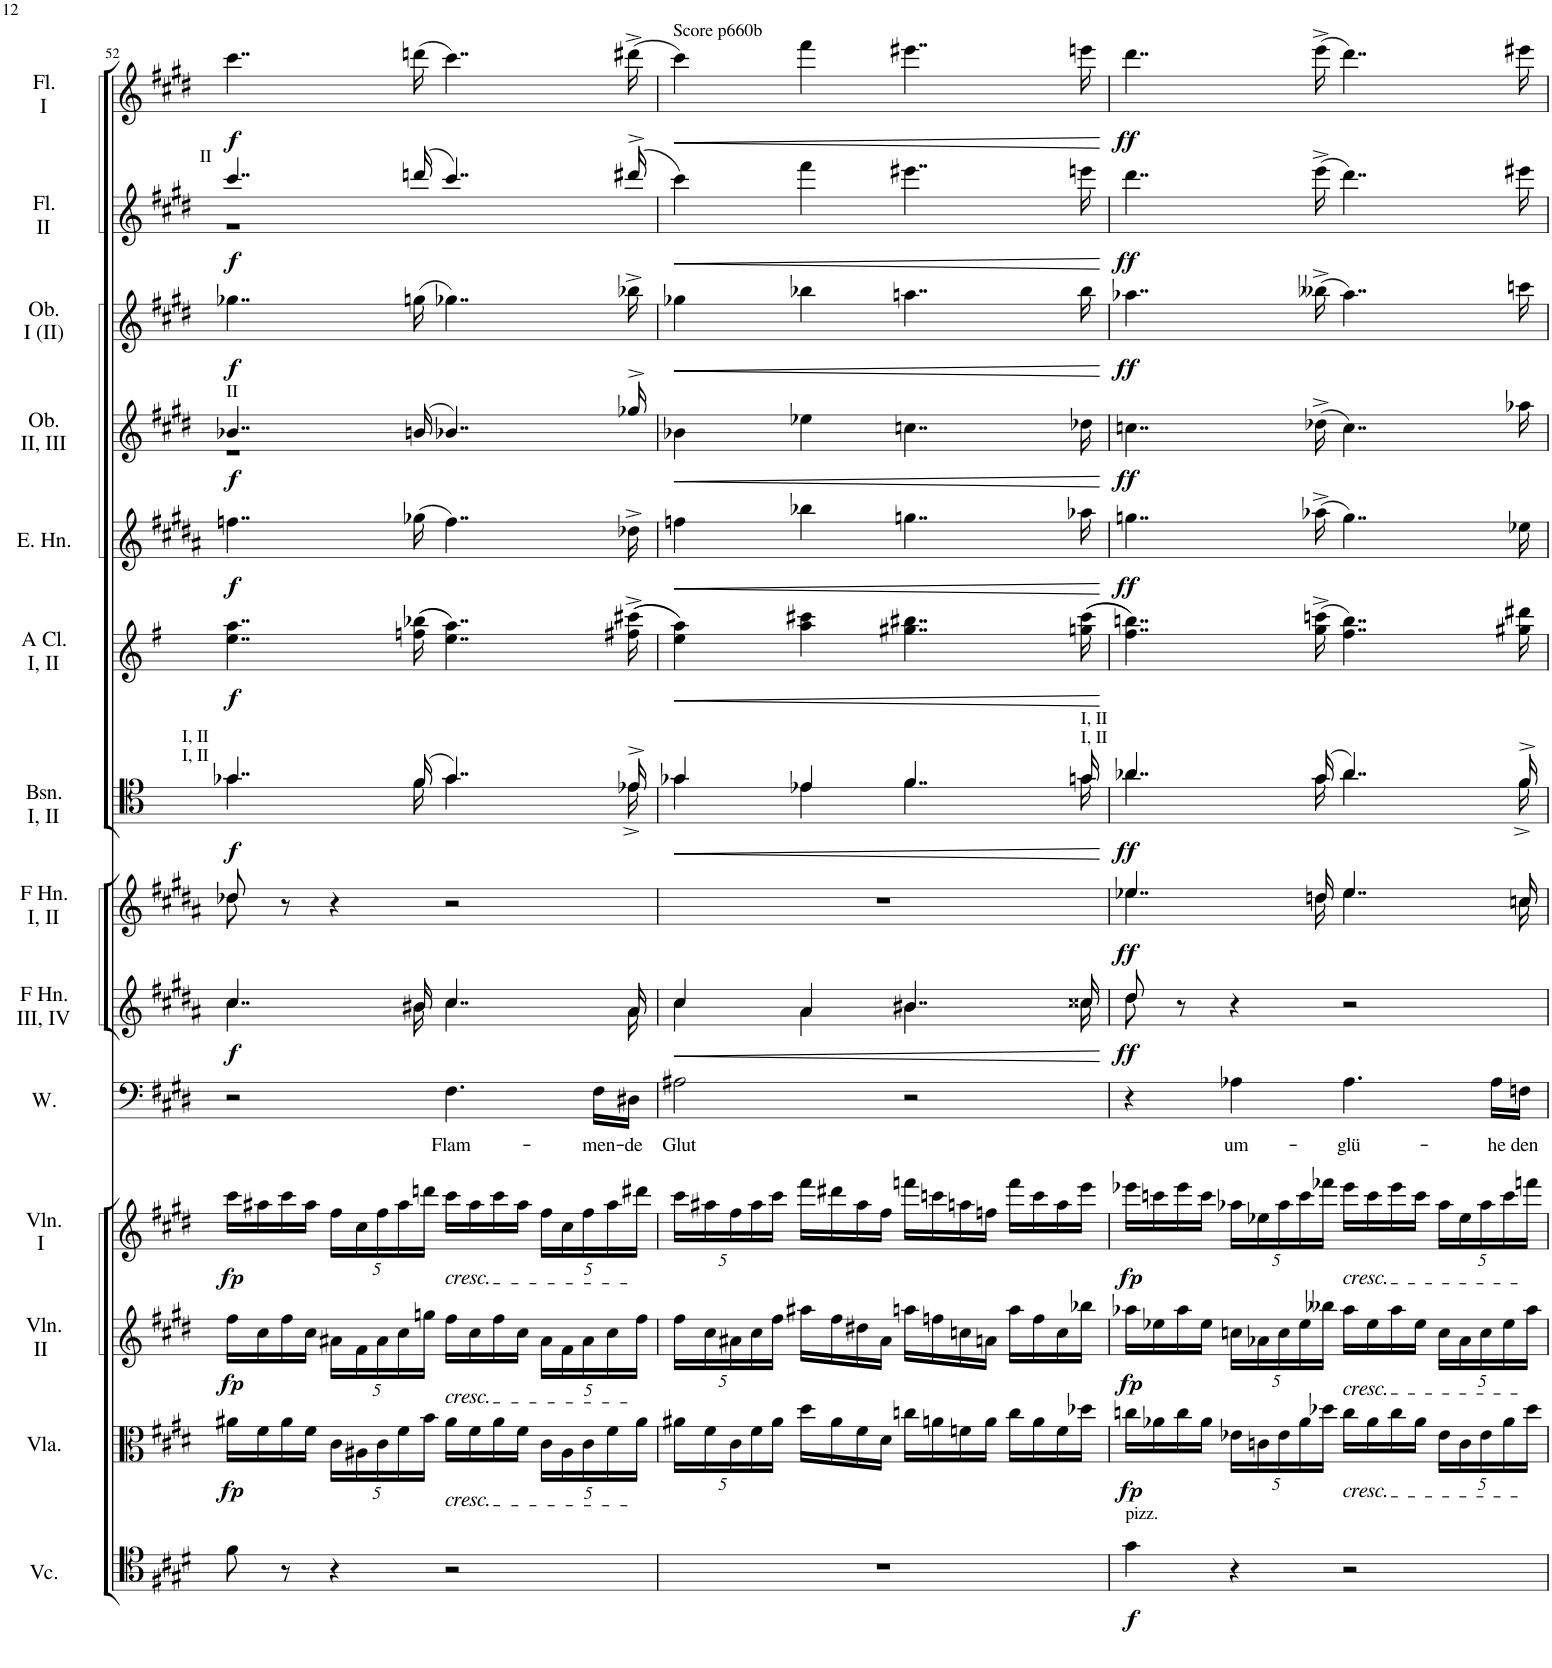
**kern	**text	**kern	**dynam	**kern	**dynam	**kern	**dynam	**kern	**dynam	**kern	**text	**kern	**dynam	**kern	**dynam	**kern	**dynam	**kern	**dynam	**kern	**dynam	**kern	**dynam	**kern	**dynam	**kern	**dynam	**kern	**dynam
*part15	*part15	*part14	*part14	*part13	*part13	*part12	*part12	*part11	*part11	*part10	*part10	*part9	*part9	*part8	*part8	*part7	*part7	*part6	*part6	*part5	*part5	*part4	*part4	*part3	*part3	*part2	*part2	*part1	*part1
*staff15	*staff15	*staff14	*staff14	*staff13	*staff13	*staff12	*staff12	*staff11	*staff11	*staff10	*staff10	*staff9	*staff9	*staff8	*staff8	*staff7	*staff7	*staff6	*staff6	*staff5	*staff5	*staff4	*staff4	*staff3	*staff3	*staff2	*staff2	*staff1	*staff1
*I"Bassoon (Wotan)	*	*I"Violoncello	*	*I"Viola	*	*I"Violin II	*	*I"Violin I	*	*I"Wotan	*	*I"Horn in F III, IV	*	*I"Horn in F I, II	*	*I"Bassoon I, II	*	*I"Clarinet in A I, II	*	*I"English Horn	*	*I"Oboe II, III	*	*I"Oboe I (II)	*	*I"Flute II	*	*I"Flute I	*
*I'Bsn. (W)	*	*I'Vc.	*	*I'Vla.	*	*I'Vln. II	*	*I'Vln. I	*	*I'W.	*	*	*	*	*	*I'Bsn. I, II	*	*	*	*I'E. Hn.	*	*I'Ob. II, III	*	*I'Ob. I (II)	*	*I'Fl. II	*	*I'Fl. I	*
!!LO:PB:g=z
*clefF4	*	*clefC4	*	*clefC3	*	*clefG2	*	*clefG2	*	*clefF4	*	*clefG2	*	*clefG2	*	*clefC4	*	*clefG2	*	*clefG2	*	*clefG2	*	*clefG2	*	*clefG2	*	*clefG2	*
*	*	*	*	*	*	*	*	*	*	*	*	*Trd4c7	*	*Trd4c7	*	*	*	*Trd2c3	*	*Trd4c7	*	*	*	*	*	*	*	*	*
*k[f#c#g#d#]	*	*k[f#c#g#d#]	*	*k[f#c#g#d#]	*	*k[f#c#g#d#]	*	*k[f#c#g#d#]	*	*k[f#c#g#d#]	*	*k[f#c#g#d#a#]	*	*k[f#c#g#d#a#]	*	*k[]	*	*k[f#]	*	*k[f#c#g#d#a#]	*	*k[f#c#g#d#]	*	*k[f#c#g#d#]	*	*k[f#c#g#d#]	*	*k[f#c#g#d#]	*
*M4/4	*	*M4/4	*	*M4/4	*	*M4/4	*	*M4/4	*	*M4/4	*	*M4/4	*	*M4/4	*	*M4/4	*	*M4/4	*	*M4/4	*	*M4/4	*	*M4/4	*	*M4/4	*	*M4/4	*
*met(c)	*	*met(c)	*	*met(c)	*	*met(c)	*	*met(c)	*	*met(c)	*	*met(c)	*	*met(c)	*	*met(c)	*	*met(c)	*	*met(c)	*	*met(c)	*	*met(c)	*	*met(c)	*	*met(c)	*
=52	=52	=52	=52	=52	=52	=52	=52	=52	=52	=52	=52	=52	=52	=52	=52	=52	=52	=52	=52	=52	=52	=52	=52	=52	=52	=52	=52	=52	=52
*	*	*	*	*	*	*	*	*	*	*	*	*^	*	*^	*	*^	*	*	*	*	*	*^	*	*	*	*^	*	*	*
!	!	!	!	!	!	!	!	!	!	!	!	!	!	!	!	!	!	!	!	!	!	!	!	!	!	!	!	!	!	!LO:TX:a:t=II	!	!	!	!
!	!	!	!	!	!	!	!	!	!	!	!	!	!	!	!	!	!	!	!	!	!	!	!	!	!LO:TX:a:t=II	!	!	!	!	!	!	!	!	!
!	!	!	!	!	!	!	!	!	!	!	!	!	!	!	!	!	!	!LO:TX:a:t=I, II	!	!	!	!	!	!	!	!	!	!	!	!	!	!	!	!
!	!	!	!	!	!	!	!	!	!	!	!	!	!	!	!	!	!	!LO:TX:a:t=I, II	!	!	!	!	!	!	!	!	!	!	!	!	!	!	!	!
!	!	!	!	!	!LO:DY:b	!	!LO:DY:b	!	!LO:DY:b	!	!	!	!	!LO:DY:b	!	!	!	!	!	!LO:DY:b	!	!LO:DY:b	!	!LO:DY:b	!	!	!LO:DY:b	!	!LO:DY:b	!	!	!LO:DY:b	!	!LO:DY:b
2r	.	8f#\	.	16a#X\LL	fp	16ff#\LL	fp	16ccc#\LL	fp	2r	.	4..cc#/	4..cc#\	f	8dd-X/	8dd-\	.	4..g-X/	4..g-\	f	4..ee\ 4..aa\	f	4..ffn\	f	4..b-X/	1r	f	4..gg-X\	f	4..ccc#/	1r	f	4..ccc#\	f
.	.	.	.	16f#\	.	16cc#\	.	16aa#X\	.	.	.	.	.	.	.	.	.	.	.	.	.	.	.	.	.	.	.	.	.	.	.	.	.	.
.	.	8r	.	16a#\	.	16ff#\	.	16ccc#\	.	.	.	.	.	.	8r	8ryy	.	.	.	.	.	.	.	.	.	.	.	.	.	.	.	.	.	.
.	.	.	.	16f#\JJ	.	16cc#\JJ	.	16aa#\JJ	.	.	.	.	.	.	.	.	.	.	.	.	.	.	.	.	.	.	.	.	.	.	.	.	.	.
*	*	*	*	*Xbrackettup	*	*Xbrackettup	*	*Xbrackettup	*	*	*	*	*	*	*	*	*	*	*	*	*	*	*	*	*	*	*	*	*	*	*	*	*	*
.	.	4r	.	20c#\LL	.	20a#X\LL	.	20ff#\LL	.	.	.	.	.	.	4r	4ryy	.	.	.	.	.	.	.	.	.	.	.	.	.	.	.	.	.	.
.	.	.	.	20A#X\	.	20f#\	.	20cc#\	.	.	.	.	.	.	.	.	.	.	.	.	.	.	.	.	.	.	.	.	.	.	.	.	.	.
.	.	.	.	20c#\	.	20a#\	.	20ff#\	.	.	.	.	.	.	.	.	.	.	.	.	.	.	.	.	.	.	.	.	.	.	.	.	.	.
.	.	.	.	20f#\	.	20cc#\	.	20aa#\	.	.	.	.	.	.	.	.	.	.	.	.	.	.	.	.	.	.	.	.	.	.	.	.	.	.
.	.	.	.	.	.	.	.	.	.	.	.	16b#X/	16b#\	.	.	.	.	(16f/	16f\	.	((16ffn\ 16bb-X\	.	(16gg-X\	.	(16bn/	.	.	(16ggn\	.	(16dddn/	.	.	(16dddn\	.
.	.	.	.	20b\JJ	.	20ggn\JJ	.	20dddn\JJ	.	.	.	.	.	.	.	.	.	.	.	.	.	.	.	.	.	.	.	.	.	.	.	.	.	.
!	!	!	!	!	!	!	!	!LO:TX:b:i:t=cresc.	!	!	!	!	!	!	!	!	!	!	!	!	!	!	!	!	!	!	!	!	!	!	!	!	!	!
!	!	!	!	!	!	!LO:TX:b:i:t=cresc.	!	!	!	!	!	!	!	!	!	!	!	!	!	!	!	!	!	!	!	!	!	!	!	!	!	!	!	!
!	!	!	!	!LO:TX:b:i:t=cresc.	!	!	!	!	!	!	!	!	!	!	!	!	!	!	!	!	!	!	!	!	!	!	!	!	!	!	!	!	!	!
!	!	!	!	!	!	!	!	!	!	!	!LO:LY:b	!	!	!	!	!	!	!	!	!	!	!	!	!	!	!	!	!	!	!	!	!	!	!
4.F#	Flam-	2r	.	16a#\LL	.	16ff#\LL	.	16ccc#\LL	.	4.F#\	Flam-	4..cc#/	4..cc#\	.	2r	2ryy	.	4..g-/)	4..g-\	.	4..ee\ 4..aa\))	.	4..ff\)	.	4..b-X/)	.	.	4..gg-X\)	.	4..ccc#/)	.	.	4..ccc#\)	.
.	.	.	.	16f#\	.	16cc#\	.	16aa#\	.	.	.	.	.	.	.	.	.	.	.	.	.	.	.	.	.	.	.	.	.	.	.	.	.	.
.	.	.	.	16a#\	.	16ff#\	.	16ccc#\	.	.	.	.	.	.	.	.	.	.	.	.	.	.	.	.	.	.	.	.	.	.	.	.	.	.
.	.	.	.	16f#\JJ	.	16cc#\JJ	.	16aa#\JJ	.	.	.	.	.	.	.	.	.	.	.	.	.	.	.	.	.	.	.	.	.	.	.	.	.	.
.	.	.	.	20c#\LL	.	20a#\LL	.	20ff#\LL	.	.	.	.	.	.	.	.	.	.	.	.	.	.	.	.	.	.	.	.	.	.	.	.	.	.
.	.	.	.	20A#\	.	20f#\	.	20cc#\	.	.	.	.	.	.	.	.	.	.	.	.	.	.	.	.	.	.	.	.	.	.	.	.	.	.
.	.	.	.	20c#\	.	20a#\	.	20ff#\	.	.	.	.	.	.	.	.	.	.	.	.	.	.	.	.	.	.	.	.	.	.	.	.	.	.
!	!	!	!	!	!	!	!	!	!	!	!LO:LY:b	!	!	!	!	!	!	!	!	!	!	!	!	!	!	!	!	!	!	!	!	!	!	!
16F#\LL	-men-	.	.	.	.	.	.	.	.	16F#\LL	-men-	.	.	.	.	.	.	.	.	.	.	.	.	.	.	.	.	.	.	.	.	.	.	.
.	.	.	.	20f#\	.	20cc#\	.	20aa#\	.	.	.	.	.	.	.	.	.	.	.	.	.	.	.	.	.	.	.	.	.	.	.	.	.	.
!	!	!	!	!	!	!	!	!	!	!	!LO:LY:b	!	!	!	!	!	!	!	!	!	!	!	!	!	!	!	!	!	!	!	!	!	!	!
16D#X\JJ	-de	.	.	.	.	.	.	.	.	16D#X\JJ	-de	16a#/	16a#\	.	.	.	.	16e-X^/	16e-^\	.	((16ff#X\^ 16ccc#X\^	.	16dd-X^\	.	16gg-X^/	.	.	16bb-X^\	.	(16ddd#X^/	.	.	(16ddd#X^\	.
.	.	.	.	20a#\JJ	.	20ff#\JJ	.	20ddd#X\JJ	.	.	.	.	.	.	.	.	.	.	.	.	.	.	.	.	.	.	.	.	.	.	.	.	.	.
*	*	*	*	*	*	*	*	*	*	*	*	*	*	*	*v	*v	*	*	*	*	*	*	*	*	*v	*v	*	*	*	*v	*v	*	*	*
=53	=53	=53	=53	=53	=53	=53	=53	=53	=53	=53	=53	=53	=53	=53	=53	=53	=53	=53	=53	=53	=53	=53	=53	=53	=53	=53	=53	=53	=53	=53	=53
!	!	!	!	!	!	!	!	!	!	!	!LO:LY:b	!	!	!	!	!	!	!	!	!	!LO:HP:b	!	!LO:HP:b	!	!LO:HP:b	!	!LO:HP:b	!	!LO:HP:b	!	!LO:HP:b
2A#X	Glut	1r	.	20a#X\LL	.	20ff#\LL	.	20ccc#\LL	.	2A#X\	Glut	4cc#/	4cc#\	.	1r	.	4g-X/	4g-\	.	4ee\ 4aa\))	<	4ffn\	<	4b-X\	<	4gg-X\	<	4ccc#\)	<	4ccc#\)	<
.	.	.	.	20f#\	.	20cc#\	.	20aa#X\	.	.	.	.	.	.	.	.	.	.	.	.	.	.	.	.	.	.	.	.	.	.	.
.	.	.	.	20c#\	.	20a#X\	.	20ff#\	.	.	.	.	.	.	.	.	.	.	.	.	.	.	.	.	.	.	.	.	.	.	.
.	.	.	.	20f#\	.	20cc#\	.	20aa#\	.	.	.	.	.	.	.	.	.	.	.	.	.	.	.	.	.	.	.	.	.	.	.
.	.	.	.	20a#\JJ	.	20ff#\JJ	.	20ccc#\JJ	.	.	.	.	.	.	.	.	.	.	.	.	.	.	.	.	.	.	.	.	.	.	.
.	.	.	.	16dd#\LL	.	16aa#X\LL	.	16fff#\LL	.	.	.	4a#/	4a#\	.	.	.	4e-X/	4e-\	.	4aa\ 4ccc#X\	.	4bb-X\	.	4ee-X\	.	4bb-X\	.	4fff#\	.	4fff#\	.
.	.	.	.	16a#\	.	16ff#\	.	16ddd#X\	.	.	.	.	.	.	.	.	.	.	.	.	.	.	.	.	.	.	.	.	.	.	.
.	.	.	.	16f#\	.	16dd#X\	.	16aa#\	.	.	.	.	.	.	.	.	.	.	.	.	.	.	.	.	.	.	.	.	.	.	.
.	.	.	.	16d#\JJ	.	16a#\JJ	.	16ff#\JJ	.	.	.	.	.	.	.	.	.	.	.	.	.	.	.	.	.	.	.	.	.	.	.
2r	.	.	.	16ccn\LL	.	16aan\LL	.	16fffn\LL	.	2r	.	4..b#X/	4..b#\	.	.	.	4..f/	4..f\	.	4..gg#X\ 4..bb#X\	.	4..ggn\	.	4..ccn\	.	4..aan\	.	4..eee#X\	.	4..eee#X\	.
.	.	.	.	16an\	.	16ffn\	.	16cccn\	.	.	.	.	.	.	.	.	.	.	.	.	.	.	.	.	.	.	.	.	.	.	.
.	.	.	.	16fn\	.	16ccn\	.	16aan\	.	.	.	.	.	.	.	.	.	.	.	.	.	.	.	.	.	.	.	.	.	.	.
.	.	.	.	16a\JJ	.	16an\JJ	.	16ffn\JJ	.	.	.	.	.	.	.	.	.	.	.	.	.	.	.	.	.	.	.	.	.	.	.
.	.	.	.	16cc\LL	.	16aa\LL	.	16fff\LL	.	.	.	.	.	.	.	.	.	.	.	.	.	.	.	.	.	.	.	.	.	.	.
.	.	.	.	16a\	.	16ff\	.	16ccc\	.	.	.	.	.	.	.	.	.	.	.	.	.	.	.	.	.	.	.	.	.	.	.
.	.	.	.	16f\	.	16cc\	.	16aa\	.	.	.	.	.	.	.	.	.	.	.	.	.	.	.	.	.	.	.	.	.	.	.
.	.	.	.	16dd-X\JJ	.	16bb-X\JJ	.	16eee\JJ	.	.	.	16cc##X/	16cc##\	.	.	.	16gn/	16g\	.	((16ggn\ 16ccc#\	.	16aa-X\	.	16dd-X\	.	16bb-\	.	16eeen\	.	16eeen\	.
*	*	*	*	*	*	*	*	*	*	*	*	*v	*v	*	*	*	*v	*v	*	*	*	*	*	*	*	*	*	*	*	*	*
.	.	.	.	.	.	.	.	.	.	.	.	.	.	.	.	.	.	.	[	.	[	.	[	.	[	.	[	.	[
=54	=54	=54	=54	=54	=54	=54	=54	=54	=54	=54	=54	=54	=54	=54	=54	=54	=54	=54	=54	=54	=54	=54	=54	=54	=54	=54	=54	=54	=54
*	*	*	*	*	*	*	*	*	*	*	*	*^	*	*^	*	*^	*	*	*	*	*	*	*	*	*	*	*	*	*
!	!	!	!	!	!	!	!	!	!	!	!	!	!	!	!	!	!	!LO:TX:a:t=I, II	!	!	!	!	!	!	!	!	!	!	!	!	!	!
!	!	!	!	!	!	!	!	!	!	!	!	!	!	!	!	!	!	!LO:TX:a:t=I, II	!	!	!	!	!	!	!	!	!	!	!	!	!	!
!	!	!LO:TX:a:t=pizz.	!	!	!	!	!	!	!	!	!	!	!	!	!	!	!	!	!	!	!	!	!	!	!	!	!	!	!	!	!	!
!	!	!	!LO:DY:b	!	!LO:DY:b	!	!LO:DY:b	!	!LO:DY:b	!	!	!	!	!LO:DY:b	!	!	!LO:DY:b	!	!	!LO:DY:b	!	!	!	!LO:DY:b	!	!LO:DY:b	!	!LO:DY:b	!	!LO:DY:b	!	!LO:DY:b
4r	.	4g#\	f	16ccn\LL	fp	16aa-X\LL	fp	16eee-X\LL	fp	4r	.	8dd#/	8dd#\	ff	4..ee-X/	4..ee-\	ff	4..a-X/	4..a-\	ff	4..ff#\ 4..bbn\))	.	4..ggn\	ff	4..ccn\	ff	4..aa-X\	ff	4..ddd#\	ff	4..ddd#\	ff
.	.	.	.	16a-X\	.	16ee-X\	.	16cccn\	.	.	.	.	.	.	.	.	.	.	.	.	.	.	.	.	.	.	.	.	.	.	.	.
.	.	.	.	16cc\	.	16aa-\	.	16eee-\	.	.	.	8r	8ryy	.	.	.	.	.	.	.	.	.	.	.	.	.	.	.	.	.	.	.
.	.	.	.	16a-\JJ	.	16ee-\JJ	.	16ccc\JJ	.	.	.	.	.	.	.	.	.	.	.	.	.	.	.	.	.	.	.	.	.	.	.	.
!	!	!	!	!	!	!	!	!	!	!	!LO:LY:b	!	!	!	!	!	!	!	!	!	!	!	!	!	!	!	!	!	!	!	!	!
4A-X	um-	4r	.	20e-X\LL	.	20ccn\LL	.	20aa-X\LL	.	4A-X\	um-	4r	4ryy	.	.	.	.	.	.	.	.	.	.	.	.	.	.	.	.	.	.	.
.	.	.	.	20cn\	.	20a-X\	.	20ee-X\	.	.	.	.	.	.	.	.	.	.	.	.	.	.	.	.	.	.	.	.	.	.	.	.
.	.	.	.	20e-\	.	20cc\	.	20aa-\	.	.	.	.	.	.	.	.	.	.	.	.	.	.	.	.	.	.	.	.	.	.	.	.
.	.	.	.	20a-\	.	20ee-\	.	20ccc\	.	.	.	.	.	.	.	.	.	.	.	.	.	.	.	.	.	.	.	.	.	.	.	.
.	.	.	.	.	.	.	.	.	.	.	.	.	.	.	16ddn/	16dd\	.	(16g/	16g\	.	(16gg\^ 16cccn\^	.	(16aa-X^\	.	(16dd-X^\	.	(16bb--X^\	.	(16eee^\	.	(16eee^\	.
.	.	.	.	20dd-X\JJ	.	20bb--X\JJ	.	20fff-X\JJ	.	.	.	.	.	.	.	.	.	.	.	.	.	.	.	.	.	.	.	.	.	.	.	.
!	!	!	!	!	!	!	!	!LO:TX:b:i:t=cresc.	!	!	!	!	!	!	!	!	!	!	!	!	!	!	!	!	!	!	!	!	!	!	!	!
!	!	!	!	!	!	!LO:TX:b:i:t=cresc.	!	!	!	!	!	!	!	!	!	!	!	!	!	!	!	!	!	!	!	!	!	!	!	!	!	!
!	!	!	!	!LO:TX:b:i:t=cresc.	!	!	!	!	!	!	!	!	!	!	!	!	!	!	!	!	!	!	!	!	!	!	!	!	!	!	!	!
!	!	!	!	!	!	!	!	!	!	!	!LO:LY:b	!	!	!	!	!	!	!	!	!	!	!	!	!	!	!	!	!	!	!	!	!
4.A-	-glü-	2r	.	16cc\LL	.	16aa-\LL	.	16eee-\LL	.	4.A-\	-glü-	2r	2ryy	.	4..ee-/	4..ee-\	.	4..a-/)	4..a-\	.	4..ff#\ 4..bb\)	.	4..gg\)	.	4..cc\)	.	4..aa-\)	.	4..ddd#\)	.	4..ddd#\)	.
.	.	.	.	16a-\	.	16ee-\	.	16ccc\	.	.	.	.	.	.	.	.	.	.	.	.	.	.	.	.	.	.	.	.	.	.	.	.
.	.	.	.	16cc\	.	16aa-\	.	16eee-\	.	.	.	.	.	.	.	.	.	.	.	.	.	.	.	.	.	.	.	.	.	.	.	.
.	.	.	.	16a-\JJ	.	16ee-\JJ	.	16ccc\JJ	.	.	.	.	.	.	.	.	.	.	.	.	.	.	.	.	.	.	.	.	.	.	.	.
.	.	.	.	20e-\LL	.	20cc\LL	.	20aa-\LL	.	.	.	.	.	.	.	.	.	.	.	.	.	.	.	.	.	.	.	.	.	.	.	.
.	.	.	.	20c\	.	20a-\	.	20ee-\	.	.	.	.	.	.	.	.	.	.	.	.	.	.	.	.	.	.	.	.	.	.	.	.
.	.	.	.	20e-\	.	20cc\	.	20aa-\	.	.	.	.	.	.	.	.	.	.	.	.	.	.	.	.	.	.	.	.	.	.	.	.
!	!	!	!	!	!	!	!	!	!	!	!LO:LY:b	!	!	!	!	!	!	!	!	!	!	!	!	!	!	!	!	!	!	!	!	!
16A-\LL	-he	.	.	.	.	.	.	.	.	16A-\LL	-he	.	.	.	.	.	.	.	.	.	.	.	.	.	.	.	.	.	.	.	.	.
.	.	.	.	20a-\	.	20ee-\	.	20ccc\	.	.	.	.	.	.	.	.	.	.	.	.	.	.	.	.	.	.	.	.	.	.	.	.
!	!	!	!	!	!	!	!	!	!	!	!LO:LY:b	!	!	!	!	!	!	!	!	!	!	!	!	!	!	!	!	!	!	!	!	!
16Fn\JJ	den	.	.	.	.	.	.	.	.	16Fn\JJ	den	.	.	.	16ccn/	16cc\	.	16f^/	16f^\	.	16gg#X\ 16ddd#X\	.	16ee-X\	.	16aa-X\	.	16cccn\	.	16eee#X\	.	16eee#X\	.
.	.	.	.	20dd-\JJ	.	20aa-\JJ	.	20fffn\JJ	.	.	.	.	.	.	.	.	.	.	.	.	.	.	.	.	.	.	.	.	.	.	.	.
*	*	*	*	*	*	*	*	*	*	*	*	*v	*v	*	*	*	*	*v	*v	*	*	*	*	*	*	*	*	*	*	*	*	*
*	*	*	*	*	*	*	*	*	*	*	*	*	*	*v	*v	*	*	*	*	*	*	*	*	*	*	*	*	*	*	*
=	=	=	=	=	=	=	=	=	=	=	=	=	=	=	=	=	=	=	=	=	=	=	=	=	=	=	=	=	=
*-	*-	*-	*-	*-	*-	*-	*-	*-	*-	*-	*-	*-	*-	*-	*-	*-	*-	*-	*-	*-	*-	*-	*-	*-	*-	*-	*-	*-	*-
